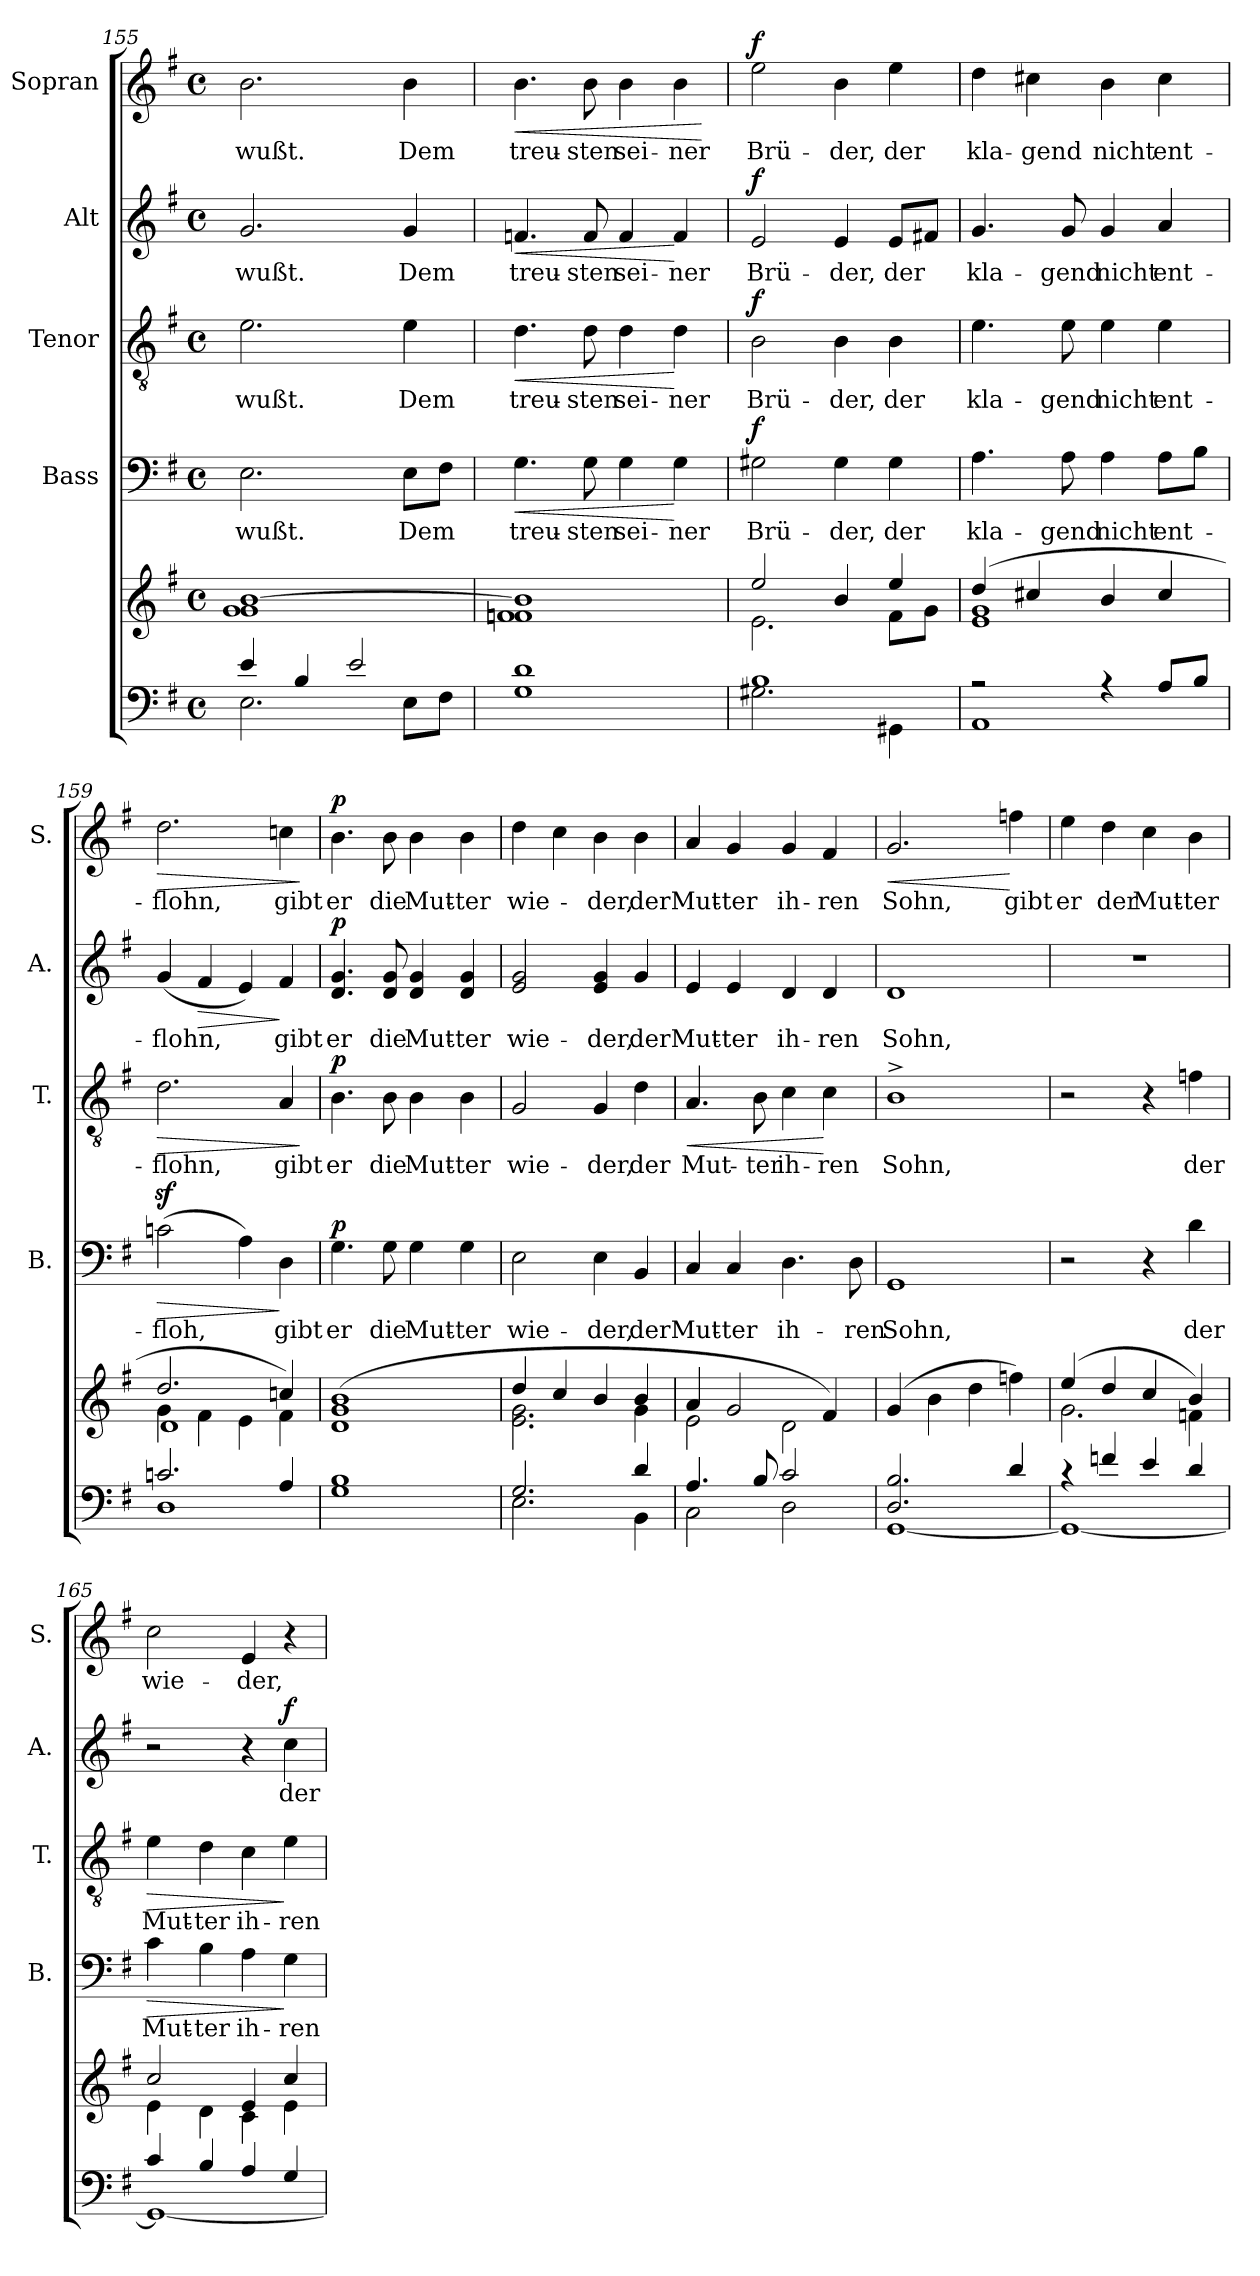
**kern	**kern	**kern	**text	**dynam	**kern	**text	**dynam	**kern	**text	**dynam	**kern	**text	**dynam
*part5	*part5	*part4	*part4	*part4	*part3	*part3	*part3	*part2	*part2	*part2	*part1	*part1	*part1
*staff6	*staff5	*staff4	*staff4	*staff4	*staff3	*staff3	*staff3	*staff2	*staff2	*staff2	*staff1	*staff1	*staff1
*	*	*I"Bass	*	*	*I"Tenor	*	*	*I"Alt	*	*	*I"Sopran	*	*
*	*	*I'B.	*	*	*I'T.	*	*	*I'A.	*	*	*I'S.	*	*
!!LO:PB:g=z
*clefF4	*clefG2	*clefF4	*	*	*clefGv2	*	*	*clefG2	*	*	*clefG2	*	*
*k[f#]	*k[f#]	*k[f#]	*	*	*k[f#]	*	*	*k[f#]	*	*	*k[f#]	*	*
*G:	*G:	*G:	*	*	*G:	*	*	*G:	*	*	*G:	*	*
*M4/4	*M4/4	*M4/4	*	*	*M4/4	*	*	*M4/4	*	*	*M4/4	*	*
*met(c)	*met(c)	*met(c)	*	*	*met(c)	*	*	*met(c)	*	*	*met(c)	*	*
=155	=155	=155	=155	=155	=155	=155	=155	=155	=155	=155	=155	=155	=155
*^	*^	*	*	*	*	*	*	*	*	*	*	*	*
!	!	!	!	!	!LO:LY:b	!	!	!LO:LY:b	!	!	!LO:LY:b	!	!	!LO:LY:b	!
4e/	2.E\	1g [>1b	1g	2.E\	-wußt.	.	2.e\	-wußt.	.	2.g/	-wußt.	.	2.b\	-wußt.	.
4B/	.	.	.	.	.	.	.	.	.	.	.	.	.	.	.
2e/	.	.	.	.	.	.	.	.	.	.	.	.	.	.	.
!	!	!	!	!	!LO:LY:b	!	!	!LO:LY:b	!	!	!LO:LY:b	!	!	!LO:LY:b	!
.	8E\L	.	.	8E\L	Dem	.	4e\	Dem	.	4g/	Dem	.	4b\	Dem	.
.	8F#\J	.	.	8F#\J	.	.	.	.	.	.	.	.	.	.	.
=156	=156	=156	=156	=156	=156	=156	=156	=156	=156	=156	=156	=156	=156	=156	=156
!	!	!	!	!	!LO:LY:b	!LO:HP:b	!	!LO:LY:b	!LO:HP:b	!	!LO:LY:b	!LO:HP:b	!	!LO:LY:b	!LO:HP:b
1d	1G	1fn 1b]	1fn	4.G\	treu-	<	4.d\	treu-	<	4.fn/	treu-	<	4.b\	treu-	<
!	!	!	!	!	!LO:LY:b	!	!	!LO:LY:b	!	!	!LO:LY:b	!	!	!LO:LY:b	!
.	.	.	.	8G\	-sten	.	8d\	-sten	.	8f/	-sten	.	8b\	-sten	.
!	!	!	!	!	!LO:LY:b	!	!	!LO:LY:b	!	!	!LO:LY:b	!	!	!LO:LY:b	!
.	.	.	.	4G\	sei-	.	4d\	sei-	.	4f/	sei-	.	4b\	sei-	.
!	!	!	!	!	!LO:LY:b	!	!	!LO:LY:b	!	!	!LO:LY:b	!	!	!LO:LY:b	!
.	.	.	.	4G\	-ner	[	4d\	-ner	[	4f/	-ner	[	4b\	-ner	.
*v	*v	*	*	*	*	*	*	*	*	*	*	*	*	*	*
*	*v	*v	*	*	*	*	*	*	*	*	*	*	*	*
.	.	.	.	.	.	.	.	.	.	.	.	.	[
=157	=157	=157	=157	=157	=157	=157	=157	=157	=157	=157	=157	=157	=157
*^	*^	*	*	*	*	*	*	*	*	*	*	*	*
!	!	!	!	!	!LO:LY:b	!LO:DY:a	!	!LO:LY:b	!LO:DY:a	!	!LO:LY:b	!LO:DY:a	!	!LO:LY:b	!LO:DY:a
1B	2.G#X\	2ee/	2.e\	2G#X\	Brü-	f	2B\	Brü-	f	2e/	Brü-	f	2ee\	Brü-	f
!	!	!	!	!	!LO:LY:b	!	!	!LO:LY:b	!	!	!LO:LY:b	!	!	!LO:LY:b	!
.	.	4b/	.	4G#\	-der,	.	4B\	-der,	.	4e/	-der,	.	4b\	-der,	.
!	!	!	!	!	!LO:LY:b	!	!	!LO:LY:b	!	!	!LO:LY:b	!	!	!LO:LY:b	!
.	4GG#X\	4ee/	8f#\L	4G#\	der	.	4B\	der	.	8e/L	der	.	4ee\	der	.
.	.	.	8g\J	.	.	.	.	.	.	8f#X/J	.	.	.	.	.
=158	=158	=158	=158	=158	=158	=158	=158	=158	=158	=158	=158	=158	=158	=158	=158
!	!	!	!	!	!LO:LY:b	!	!	!LO:LY:b	!	!	!LO:LY:b	!	!	!LO:LY:b	!
2rA	1AA	(4dd/	1e 1g	4.A\	kla-	.	4.e\	kla-	.	4.g/	kla-	.	4dd\	kla-	.
!	!	!	!	!	!	!	!	!	!	!	!	!	!	!LO:LY:b	!
.	.	4cc#X/	.	.	.	.	.	.	.	.	.	.	4cc#X\	-gend	.
!	!	!	!	!	!LO:LY:b	!	!	!LO:LY:b	!	!	!LO:LY:b	!	!	!	!
.	.	.	.	8A\	-gend	.	8e\	-gend	.	8g/	-gend	.	.	.	.
!	!	!	!	!	!LO:LY:b	!	!	!LO:LY:b	!	!	!LO:LY:b	!	!	!LO:LY:b	!
4rA	.	4b/	.	4A\	nicht	.	4e\	nicht	.	4g/	nicht	.	4b\	nicht	.
!	!	!	!	!	!LO:LY:b	!	!	!LO:LY:b	!	!	!LO:LY:b	!	!	!LO:LY:b	!
8A/L	.	4cc#/	.	8A\L	ent-	.	4e\	ent-	.	4a/	ent-	.	4cc#\	ent-	.
8B/J	.	.	.	8B\J	.	.	.	.	.	.	.	.	.	.	.
=159	=159	=159	=159	=159	=159	=159	=159	=159	=159	=159	=159	=159	=159	=159	=159
*	*	*	*^	*	*	*	*	*	*	*	*	*	*	*	*
!	!	!	!	!	!	!LO:LY:b	!LO:HP:b	!	!LO:LY:b	!LO:HP:b	!	!LO:LY:b	!	!	!LO:LY:b	!LO:HP:b
2.cn/	1D	2.dd/	4g\	1d	(>2cnz>\	-floh,	>	2.d\	-flohn,	>	(<4g/	-flohn,	.	2.dd\	-flohn,	>
!	!	!	!	!	!	!	!	!	!	!	!	!	!LO:HP:b	!	!	!
.	.	.	4f#\	.	.	.	.	.	.	.	4f#/	.	>	.	.	.
.	.	.	4e\	.	4A\)	.	.	.	.	.	4e/)	.	.	.	.	.
!	!	!	!	!	!	!LO:LY:b	!	!	!LO:LY:b	!	!	!LO:LY:b	!	!	!LO:LY:b	!
4A/	.	4ccn/)	4f#\	.	4D\	gibt	]	4A/	gibt	.	4f#/	gibt	]	4ccn\	gibt	.
*v	*v	*	*	*	*	*	*	*	*	*	*	*	*	*	*	*
*	*v	*v	*v	*	*	*	*	*	*	*	*	*	*	*	*
.	.	.	.	.	.	.	]	.	.	.	.	.	]
!!LO:LB:g=z
=160	=160	=160	=160	=160	=160	=160	=160	=160	=160	=160	=160	=160	=160
*^	*^	*	*	*	*	*	*	*	*	*	*	*	*
!	!	!	!	!	!LO:LY:b	!LO:DY:a	!	!LO:LY:b	!LO:DY:a	!	!LO:LY:b	!LO:DY:a	!	!LO:LY:b	!LO:DY:a
1B	1G	(>1b	1d 1g	4.G\	er	p	4.B\	er	p	4.d/ 4.g/	er	p	4.b\	er	p
!	!	!	!	!	!LO:LY:b	!	!	!LO:LY:b	!	!	!LO:LY:b	!	!	!LO:LY:b	!
.	.	.	.	8G\	die	.	8B\	die	.	8d/ 8g/	die	.	8b\	die	.
!	!	!	!	!	!LO:LY:b	!	!	!LO:LY:b	!	!	!LO:LY:b	!	!	!LO:LY:b	!
.	.	.	.	4G\	Mut-	.	4B\	Mut-	.	4d/ 4g/	Mut-	.	4b\	Mut-	.
!	!	!	!	!	!LO:LY:b	!	!	!LO:LY:b	!	!	!LO:LY:b	!	!	!LO:LY:b	!
.	.	.	.	4G\	-ter	.	4B\	-ter	.	4d/ 4g/	-ter	.	4b\	-ter	.
=161	=161	=161	=161	=161	=161	=161	=161	=161	=161	=161	=161	=161	=161	=161	=161
!	!	!	!	!	!LO:LY:b	!	!	!LO:LY:b	!	!	!LO:LY:b	!	!	!LO:LY:b	!
2.G/	2.E\	4dd/	2.e\ 2.g\	2E\	wie-	.	2G/	wie-	.	2e/ 2g/	wie-	.	4dd\	wie-	.
.	.	4cc/	.	.	.	.	.	.	.	.	.	.	4cc\	.	.
!	!	!	!	!	!LO:LY:b	!	!	!LO:LY:b	!	!	!LO:LY:b	!	!	!LO:LY:b	!
.	.	4b/	.	4E\	-der,	.	4G/	-der,	.	4e/ 4g/	-der,	.	4b\	-der,	.
!	!	!	!	!	!LO:LY:b	!	!	!LO:LY:b	!	!	!LO:LY:b	!	!	!LO:LY:b	!
4d/	4BB\	4b/	4g\	4BB/	der	.	4d\	der	.	4g/	der	.	4b\	der	.
=162	=162	=162	=162	=162	=162	=162	=162	=162	=162	=162	=162	=162	=162	=162	=162
!	!	!	!	!	!LO:LY:b	!	!	!LO:LY:b	!LO:HP:b	!	!LO:LY:b	!	!	!LO:LY:b	!
4.A/	2C\	4a/	2e\	4C/	Mut-	.	4.A/	Mut-	<	4e/	Mut-	.	4a/	Mut-	.
!	!	!	!	!	!LO:LY:b	!	!	!	!	!	!LO:LY:b	!	!	!LO:LY:b	!
.	.	2g/	.	4C/	-ter	.	.	.	.	4e/	-ter	.	4g/	-ter	.
!	!	!	!	!	!	!	!	!LO:LY:b	!	!	!	!	!	!	!
8B/	.	.	.	.	.	.	8B\	-ter	.	.	.	.	.	.	.
!	!	!	!	!	!LO:LY:b	!	!	!LO:LY:b	!	!	!LO:LY:b	!	!	!LO:LY:b	!
2c/	2D\	.	2d\	4.D\	ih-	.	4c\	ih-	.	4d/	ih-	.	4g/	ih-	.
!	!	!	!	!	!	!	!	!LO:LY:b	!	!	!LO:LY:b	!	!	!LO:LY:b	!
.	.	4f#/)	.	.	.	.	4c\	-ren	[	4d/	-ren	.	4f#/	-ren	.
!	!	!	!	!	!LO:LY:b	!	!	!	!	!	!	!	!	!	!
.	.	.	.	8D\	-ren	.	.	.	.	.	.	.	.	.	.
*	*	*v	*v	*	*	*	*	*	*	*	*	*	*	*	*
=163	=163	=163	=163	=163	=163	=163	=163	=163	=163	=163	=163	=163	=163	=163
!	!	!	!	!LO:LY:b	!	!	!LO:LY:b	!	!	!LO:LY:b	!	!	!LO:LY:b	!LO:HP:b
2.D/ 2.B/	[<1GG	(4g/	1GG	Sohn,	.	1B^>	Sohn,	.	1d	Sohn,	.	2.g/	Sohn,	<
.	.	4b\	.	.	.	.	.	.	.	.	.	.	.	.
.	.	4dd\	.	.	.	.	.	.	.	.	.	.	.	.
!	!	!	!	!	!	!	!	!	!	!	!	!	!LO:LY:b	!
4d/	.	4ffn\)	.	.	.	.	.	.	.	.	.	4ffn\	gibt	[
=164	=164	=164	=164	=164	=164	=164	=164	=164	=164	=164	=164	=164	=164	=164
*	*	*^	*	*	*	*	*	*	*	*	*	*	*	*
!	!	!	!	!	!	!	!	!	!	!	!	!	!	!LO:LY:b	!
4rc	1GG_	(4ee/	2.g\	2r	.	.	2r	.	.	1r	.	.	4ee\	er	.
!	!	!	!	!	!	!	!	!	!	!	!	!	!	!LO:LY:b	!
4fn/	.	4dd/	.	.	.	.	.	.	.	.	.	.	4dd\	der	.
!	!	!	!	!	!	!	!	!	!	!	!	!	!	!LO:LY:b	!
4e/	.	4cc/	.	4r	.	.	4r	.	.	.	.	.	4cc\	Mut-	.
!	!	!	!	!	!LO:LY:b	!	!	!LO:LY:b	!	!	!	!	!	!LO:LY:b	!
4d/	.	4b/)	4fn\	4d\	der	.	4fn\	der	.	.	.	.	4b\	-ter	.
!!LO:PB:g=z
=165	=165	=165	=165	=165	=165	=165	=165	=165	=165	=165	=165	=165	=165	=165	=165
!	!	!	!	!	!LO:LY:b	!LO:HP:b	!	!LO:LY:b	!LO:HP:b	!	!	!	!	!LO:LY:b	!
4c/	1GG_	2cc/	4e\	4c\	Mut-	>	4e\	Mut-	>	2r	.	.	2cc\	wie-	.
!	!	!	!	!	!LO:LY:b	!	!	!LO:LY:b	!	!	!	!	!	!	!
4B/	.	.	4d\	4B\	-ter	.	4d\	-ter	.	.	.	.	.	.	.
!	!	!	!	!	!LO:LY:b	!	!	!LO:LY:b	!	!	!	!	!	!LO:LY:b	!
4A/	.	4e/	4c\	4A\	ih-	.	4c\	ih-	.	4r	.	.	4e/	-der,	.
!	!	!	!	!	!LO:LY:b	!	!	!LO:LY:b	!	!	!LO:LY:b	!LO:DY:a	!	!	!
4G/	.	4cc/	4e\	4G\	-ren	]	4e\	-ren	]	4cc\	der	f	4r	.	.
*v	*v	*	*	*	*	*	*	*	*	*	*	*	*	*	*
*	*v	*v	*	*	*	*	*	*	*	*	*	*	*	*
=	=	=	=	=	=	=	=	=	=	=	=	=	=
*-	*-	*-	*-	*-	*-	*-	*-	*-	*-	*-	*-	*-	*-
